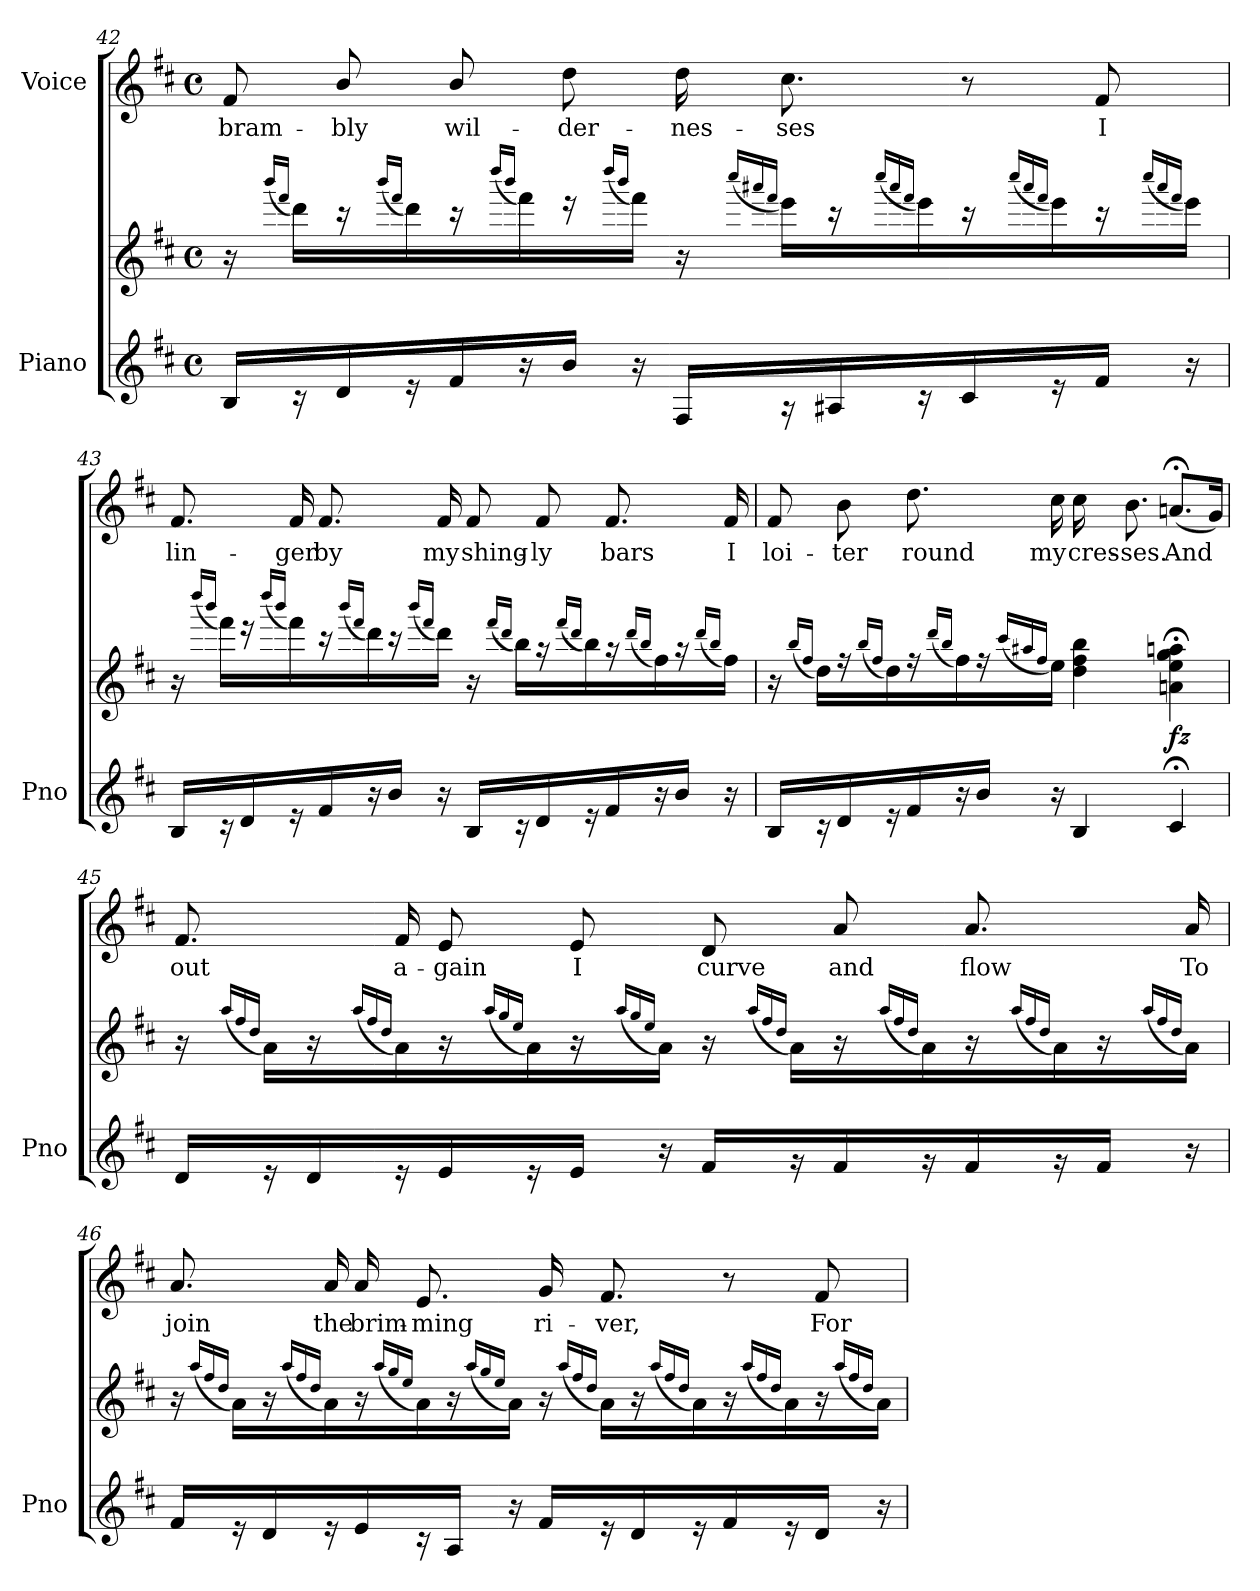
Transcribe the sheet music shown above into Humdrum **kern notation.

**kern	**kern	**dynam	**kern	**text
*part2	*part2	*part2	*part1	*part1
*staff3	*staff2	*staff2/3	*staff1	*staff1
*I"Piano	*	*	*I"Voice	*
*I'Pno	*	*	*	*
!!LO:LB:g=z
*clefG2	*clefG2	*	*clefG2	*
*k[f#c#]	*k[f#c#]	*	*k[f#c#]	*
*M4/4	*M4/4	*	*M4/4	*
*met(c)	*met(c)	*	*met(c)	*
=42	=42	=42	=42	=42
!	!	!	!	!LO:LY:b
16B/LL	16r	.	8f#/	bram-
.	(16qbbb/LL	.	.	.
.	16qfff#/JJ	.	.	.
16r	16ddd\LL)	.	.	.
!	!	!	!	!LO:LY:b
16d/	16r	.	8b/	-bly
.	(16qbbb/LL	.	.	.
.	16qfff#/JJ	.	.	.
16r	16ddd\)	.	.	.
!	!	!	!	!LO:LY:b
16f#/	16r	.	8b/	wil-
.	(16qdddd/LL	.	.	.
.	16qbbb/JJ	.	.	.
16r	16fff#\)	.	.	.
!	!	!	!	!LO:LY:b
16b/JJ	16r	.	8dd\	-der-
.	(16qdddd/LL	.	.	.
.	16qbbb/JJ	.	.	.
16r	16fff#\JJ)	.	.	.
!	!	!	!	!LO:LY:b
16F#/LL	16r	.	16dd\	-nes-
.	(16qcccc#/LL	.	.	.
.	16qaaa#X/	.	.	.
.	16qfff#/JJ	.	.	.
!	!	!	!	!LO:LY:b
16r	16eee\LL)	.	8.cc#\	-ses
16A#X/	16r	.	.	.
.	(16qcccc#/LL	.	.	.
.	16qaaa#/	.	.	.
.	16qfff#/JJ	.	.	.
16r	16eee\)	.	.	.
16c#/	16r	.	8r	.
.	(16qcccc#/LL	.	.	.
.	16qaaa#/	.	.	.
.	16qfff#/JJ	.	.	.
16r	16eee\)	.	.	.
!	!	!	!	!LO:LY:b
16f#/JJ	16r	.	8f#/	I
.	(16qcccc#/LL	.	.	.
.	16qaaa#/	.	.	.
.	16qfff#/JJ	.	.	.
16r	16eee\JJ)	.	.	.
!!LO:LB:g=z
=43	=43	=43	=43	=43
!	!	!	!	!LO:LY:b
16B/LL	16r	.	8.f#/	lin-
.	(16qdddd/LL	.	.	.
.	16qbbb/JJ	.	.	.
16r	16fff#\LL)	.	.	.
16d/	16r	.	.	.
.	(16qdddd/LL	.	.	.
.	16qbbb/JJ	.	.	.
!	!	!	!	!LO:LY:b
16r	16fff#\)	.	16f#/	-ger
!	!	!	!	!LO:LY:b
16f#/	16r	.	8.f#/	by
.	(16qbbb/LL	.	.	.
.	16qfff#/JJ	.	.	.
16r	16ddd\)	.	.	.
16b/JJ	16r	.	.	.
.	(16qbbb/LL	.	.	.
.	16qfff#/JJ	.	.	.
!	!	!	!	!LO:LY:b
16r	16ddd\JJ)	.	16f#/	my
!	!	!	!	!LO:LY:b
16B/LL	16r	.	8f#/	shing-
.	(16qfff#/LL	.	.	.
.	16qddd/JJ	.	.	.
16r	16bb\LL)	.	.	.
!	!	!	!	!LO:LY:b
16d/	16r	.	8f#/	-ly
.	(16qfff#/LL	.	.	.
.	16qddd/JJ	.	.	.
16r	16bb\)	.	.	.
!	!	!	!	!LO:LY:b
16f#/	16r	.	8.f#/	bars
.	(16qddd/LL	.	.	.
.	16qbb/JJ	.	.	.
16r	16ff#\)	.	.	.
16b/JJ	16r	.	.	.
.	(16qddd/LL	.	.	.
.	16qbb/JJ	.	.	.
!	!	!	!	!LO:LY:b
16r	16ff#\JJ)	.	16f#/	I
!!LO:LB:g=z
=44	=44	=44	=44	=44
!	!	!	!	!LO:LY:b
16B/LL	16r	.	8f#/	loi-
.	(16qbb/LL	.	.	.
.	16qff#/JJ	.	.	.
16r	16dd\LL)	.	.	.
!	!	!	!	!LO:LY:b
16d/	16r	.	8b\	-ter
.	(16qbb/LL	.	.	.
.	16qff#/JJ	.	.	.
16r	16dd\)	.	.	.
!	!	!	!	!LO:LY:b
16f#/	16r	.	8.dd\	round
.	(16qddd/LL	.	.	.
.	16qbb/JJ	.	.	.
16r	16ff#\)	.	.	.
16b/JJ	16r	.	.	.
.	(16qccc#/LL	.	.	.
.	16qaa#X/	.	.	.
.	16qff#/JJ	.	.	.
!	!	!	!	!LO:LY:b
16r	16ee\JJ)	.	16cc#\	my
!	!	!	!	!LO:LY:b
4B/	4dd\ 4ff#\ 4bb\	.	16cc#\	cres-
!	!	!	!	!LO:LY:b
.	.	.	8.b\	-ses.
!	!	!LO:DY:b	!	!LO:LY:b
4c#;/	4an\;< 4ee\;< 4gg\;< 4aan\;<	fz	(8.an;</L	And
.	.	.	16g/Jk)	.
!!LO:PB:g=z
=45	=45	=45	=45	=45
!	!	!LO:DY:b	!	!LO:LY:b
!	!	!LO:DY:n=1:b	!	!
16d/LL	16r	f other-dynamics	8.f#/	out
.	(16qaa/LL	.	.	.
.	16qff#/	.	.	.
.	16qdd/JJ	.	.	.
16r	16a\LL)	.	.	.
16d/	16r	.	.	.
.	(16qaa/LL	.	.	.
.	16qff#/	.	.	.
.	16qdd/JJ	.	.	.
!	!	!	!	!LO:LY:b
16r	16a\)	.	16f#/	a-
!	!	!	!	!LO:LY:b
16e/	16r	.	8e/	-gain
.	(16qaa/LL	.	.	.
.	16qgg/	.	.	.
.	16qee/JJ	.	.	.
16r	16a\)	.	.	.
!	!	!	!	!LO:LY:b
16e/JJ	16r	.	8e/	I
.	(16qaa/LL	.	.	.
.	16qgg/	.	.	.
.	16qee/JJ	.	.	.
16r	16a\JJ)	.	.	.
!	!	!	!	!LO:LY:b
16f#/LL	16r	.	8d/	curve
.	(16qaa/LL	.	.	.
.	16qff#/	.	.	.
.	16qdd/JJ	.	.	.
16r	16a\LL)	.	.	.
!	!	!	!	!LO:LY:b
16f#/	16r	.	8a/	and
.	(16qaa/LL	.	.	.
.	16qff#/	.	.	.
.	16qdd/JJ	.	.	.
16r	16a\)	.	.	.
!	!	!	!	!LO:LY:b
16f#/	16r	.	8.a/	flow
.	(16qaa/LL	.	.	.
.	16qff#/	.	.	.
.	16qdd/JJ	.	.	.
16r	16a\)	.	.	.
16f#/JJ	16r	.	.	.
.	(16qaa/LL	.	.	.
.	16qff#/	.	.	.
.	16qdd/JJ	.	.	.
!	!	!	!	!LO:LY:b
16r	16a\JJ)	.	16a/	To
!!LO:LB:g=z
=46	=46	=46	=46	=46
!	!	!	!	!LO:LY:b
16f#/LL	16r	.	8.a/	join
.	(16qaa/LL	.	.	.
.	16qff#/	.	.	.
.	16qdd/JJ	.	.	.
16r	16a\LL)	.	.	.
16d/	16r	.	.	.
.	(16qaa/LL	.	.	.
.	16qff#/	.	.	.
.	16qdd/JJ	.	.	.
!	!	!	!	!LO:LY:b
16r	16a\)	.	16a/	the
!	!	!	!	!LO:LY:b
16e/	16r	.	16a/	brim-
.	(16qaa/LL	.	.	.
.	16qgg/	.	.	.
.	16qee/JJ	.	.	.
!	!	!	!	!LO:LY:b
16r	16a\)	.	8.e/	-ming
16A/JJ	16r	.	.	.
.	(16qaa/LL	.	.	.
.	16qgg/	.	.	.
.	16qee/JJ	.	.	.
16r	16a\JJ)	.	.	.
!	!	!	!	!LO:LY:b
16f#/LL	16r	.	16g/	ri-
.	(16qaa/LL	.	.	.
.	16qff#/	.	.	.
.	16qdd/JJ	.	.	.
!	!	!	!	!LO:LY:b
16r	16a\LL)	.	8.f#/	-ver,
16d/	16r	.	.	.
.	(16qaa/LL	.	.	.
.	16qff#/	.	.	.
.	16qdd/JJ	.	.	.
16r	16a\)	.	.	.
16f#/	16r	.	8r	.
.	(16qaa/LL	.	.	.
.	16qff#/	.	.	.
.	16qdd/JJ	.	.	.
16r	16a\)	.	.	.
!	!	!	!	!LO:LY:b
16d/JJ	16r	.	8f#/	For
.	(16qaa/LL	.	.	.
.	16qff#/	.	.	.
.	16qdd/JJ	.	.	.
16r	16a\JJ)	.	.	.
=	=	=	=	=
*-	*-	*-	*-	*-
